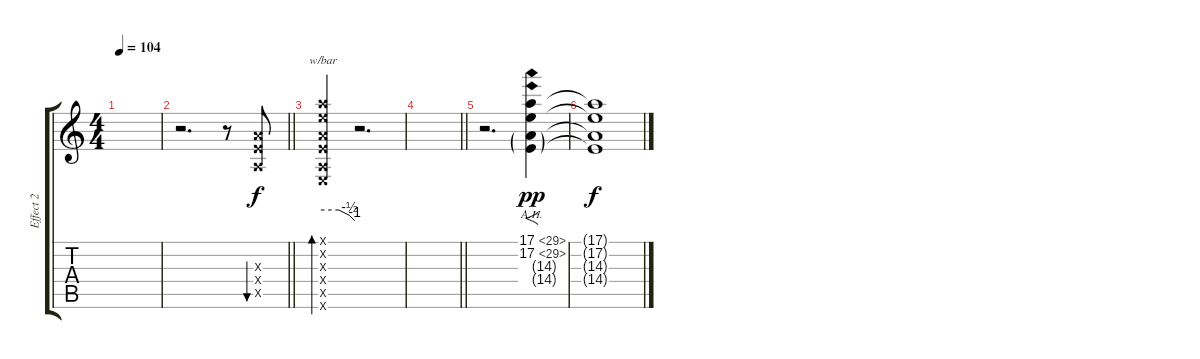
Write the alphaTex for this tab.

\track ("Effect 2" "Effect 2") {instrument pad6metallic}
\staff {score tabs}
\tuning (E4 B3 G3 D3 A2 E2) {hide}
\ts (4 4)
\tempo 104
\clef g2
\ks aminor
|
\barLineRight lightlight
\ks c
r.2{d} r.8 (14.3{x} 14.4{x} 12.5{x}).8{bu 480 dy f volume 10 instrument guitarfretnoise} |
\ks aminor
(17.1{x} 17.2{x} 14.3{x} 14.4{x} 12.5{x} 12.6{x}).4{tbe (custom default 0 0 30 0 50 -2 60 -4) bd 480} r.2{d} |
\barLineRight lightlight
\ks c
|
\ks aminor
r.2{d volume 8} (17.1{ah 12} 17.2{ah 12} 14.3{g} 14.4{g}).4{f dy pp volume 8 instrument pad6metallic} |
(17.1{t} 17.2{t} 14.3{t} 14.4{t}).1{dy f}
